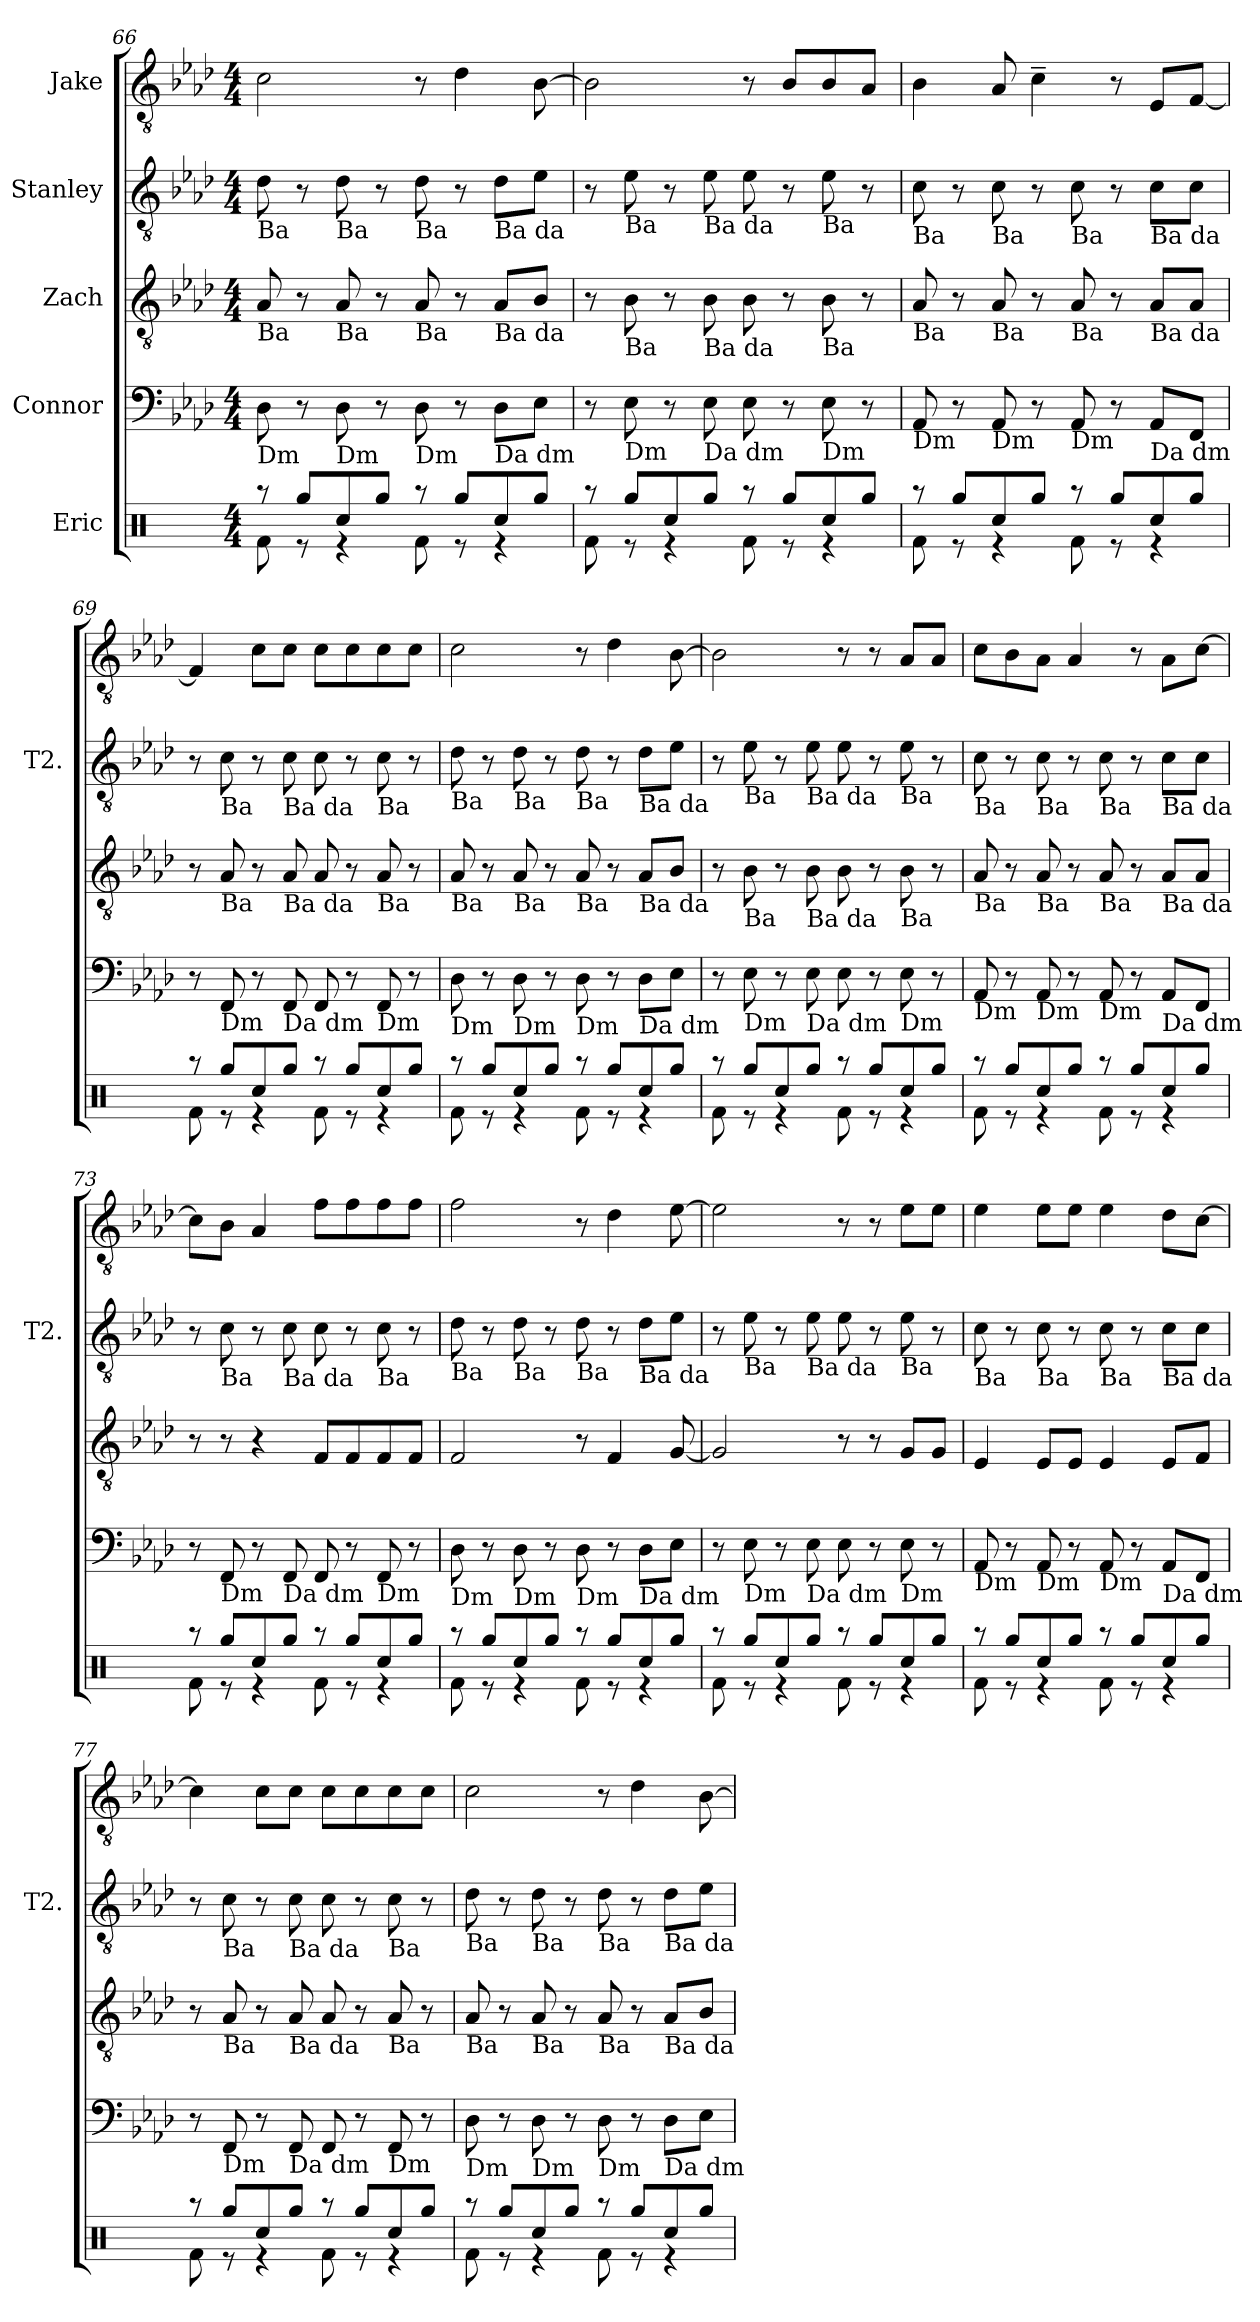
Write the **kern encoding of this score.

**kern	**kern	**kern	**kern	**kern
*part5	*part4	*part3	*part2	*part1
*staff5	*staff4	*staff3	*staff2	*staff1
*I"Eric	*I"Connor	*I"Zach	*I"Stanley	*I"Jake
*	*	*	*I'T2.	*
*clefX	*clefF4	*clefGv2	*clefGv2	*clefGv2
*k[]	*k[b-e-a-d-]	*k[b-e-a-d-]	*k[b-e-a-d-]	*k[b-e-a-d-]
*M4/4	*M4/4	*M4/4	*M4/4	*M4/4
=66	=66	=66	=66	=66
*^	*	*	*	*
!	!	!	!	!LO:TX:b:t=Ba	!
!	!	!	!LO:TX:b:t=Ba	!	!
!	!	!LO:TX:b:t=Dm	!	!	!
8r	8Rf\	8D-\	8A-/	8d-\	2c\
8Rgg/L	8r	8r	8r	8r	.
!	!	!	!	!LO:TX:b:t=Ba	!
!	!	!	!LO:TX:b:t=Ba	!	!
!	!	!LO:TX:b:t=Dm	!	!	!
8Rcc/	4r	8D-\	8A-/	8d-\	.
8Rgg/J	.	8r	8r	8r	.
!	!	!	!	!LO:TX:b:t=Ba	!
!	!	!	!LO:TX:b:t=Ba	!	!
!	!	!LO:TX:b:t=Dm	!	!	!
8r	8Rf\	8D-\	8A-/	8d-\	8r
8Rgg/L	8r	8r	8r	8r	4d-\
!	!	!	!	!LO:TX:b:t=Ba da	!
!	!	!	!LO:TX:b:t=Ba da	!	!
!	!	!LO:TX:b:t=Da dm	!	!	!
8Rcc/	4r	8D-\L	8A-/L	8d-\L	.
8Rgg/J	.	8E-\J	8B-/J	8e-\J	[8B-\
=67	=67	=67	=67	=67	=67
8r	8Rf\	8r	8r	8r	2B-\]
!	!	!	!	!LO:TX:b:t=Ba	!
!	!	!	!LO:TX:b:t=Ba	!	!
!	!	!LO:TX:b:t=Dm	!	!	!
8Rgg/L	8r	8E-\	8B-\	8e-\	.
8Rcc/	4r	8r	8r	8r	.
!	!	!	!	!LO:TX:b:t=Ba da	!
!	!	!	!LO:TX:b:t=Ba da	!	!
!	!	!LO:TX:b:t=Da dm	!	!	!
8Rgg/J	.	8E-\	8B-\	8e-\	.
8r	8Rf\	8E-\	8B-\	8e-\	8r
8Rgg/L	8r	8r	8r	8r	8B-/L
!	!	!	!	!LO:TX:b:t=Ba	!
!	!	!	!LO:TX:b:t=Ba	!	!
!	!	!LO:TX:b:t=Dm	!	!	!
8Rcc/	4r	8E-\	8B-\	8e-\	8B-/
8Rgg/J	.	8r	8r	8r	8A-/J
=68	=68	=68	=68	=68	=68
!	!	!	!	!LO:TX:b:t=Ba	!
!	!	!	!LO:TX:b:t=Ba	!	!
!	!	!LO:TX:b:t=Dm	!	!	!
8r	8Rf\	8AA-/	8A-/	8c\	4B-\
8Rgg/L	8r	8r	8r	8r	.
!	!	!	!	!LO:TX:b:t=Ba	!
!	!	!	!LO:TX:b:t=Ba	!	!
!	!	!LO:TX:b:t=Dm	!	!	!
8Rcc/	4r	8AA-/	8A-/	8c\	8A-/
8Rgg/J	.	8r	8r	8r	4c~\
!	!	!	!	!LO:TX:b:t=Ba	!
!	!	!	!LO:TX:b:t=Ba	!	!
!	!	!LO:TX:b:t=Dm	!	!	!
8r	8Rf\	8AA-/	8A-/	8c\	.
8Rgg/L	8r	8r	8r	8r	8r
!	!	!	!	!LO:TX:b:t=Ba da	!
!	!	!	!LO:TX:b:t=Ba da	!	!
!	!	!LO:TX:b:t=Da dm	!	!	!
8Rcc/	4r	8AA-/L	8A-/L	8c\L	8E-/L
8Rgg/J	.	8FF/J	8A-/J	8c\J	[8F/J
!!LO:LB:g=z
=69	=69	=69	=69	=69	=69
8r	8Rf\	8r	8r	8r	4F/]
!	!	!	!	!LO:TX:b:t=Ba	!
!	!	!	!LO:TX:b:t=Ba	!	!
!	!	!LO:TX:b:t=Dm	!	!	!
8Rgg/L	8r	8FF/	8A-/	8c\	.
8Rcc/	4r	8r	8r	8r	8c\L
!	!	!	!	!LO:TX:b:t=Ba da	!
!	!	!	!LO:TX:b:t=Ba da	!	!
!	!	!LO:TX:b:t=Da dm	!	!	!
8Rgg/J	.	8FF/	8A-/	8c\	8c\J
8r	8Rf\	8FF/	8A-/	8c\	8c\L
8Rgg/L	8r	8r	8r	8r	8c\
!	!	!	!	!LO:TX:b:t=Ba	!
!	!	!	!LO:TX:b:t=Ba	!	!
!	!	!LO:TX:b:t=Dm	!	!	!
8Rcc/	4r	8FF/	8A-/	8c\	8c\
8Rgg/J	.	8r	8r	8r	8c\J
=70	=70	=70	=70	=70	=70
!	!	!	!	!LO:TX:b:t=Ba	!
!	!	!	!LO:TX:b:t=Ba	!	!
!	!	!LO:TX:b:t=Dm	!	!	!
8r	8Rf\	8D-\	8A-/	8d-\	2c\
8Rgg/L	8r	8r	8r	8r	.
!	!	!	!	!LO:TX:b:t=Ba	!
!	!	!	!LO:TX:b:t=Ba	!	!
!	!	!LO:TX:b:t=Dm	!	!	!
8Rcc/	4r	8D-\	8A-/	8d-\	.
8Rgg/J	.	8r	8r	8r	.
!	!	!	!	!LO:TX:b:t=Ba	!
!	!	!	!LO:TX:b:t=Ba	!	!
!	!	!LO:TX:b:t=Dm	!	!	!
8r	8Rf\	8D-\	8A-/	8d-\	8r
8Rgg/L	8r	8r	8r	8r	4d-\
!	!	!	!	!LO:TX:b:t=Ba da	!
!	!	!	!LO:TX:b:t=Ba da	!	!
!	!	!LO:TX:b:t=Da dm	!	!	!
8Rcc/	4r	8D-\L	8A-/L	8d-\L	.
8Rgg/J	.	8E-\J	8B-/J	8e-\J	[8B-\
=71	=71	=71	=71	=71	=71
8r	8Rf\	8r	8r	8r	2B-\]
!	!	!	!	!LO:TX:b:t=Ba	!
!	!	!	!LO:TX:b:t=Ba	!	!
!	!	!LO:TX:b:t=Dm	!	!	!
8Rgg/L	8r	8E-\	8B-\	8e-\	.
8Rcc/	4r	8r	8r	8r	.
!	!	!	!	!LO:TX:b:t=Ba da	!
!	!	!	!LO:TX:b:t=Ba da	!	!
!	!	!LO:TX:b:t=Da dm	!	!	!
8Rgg/J	.	8E-\	8B-\	8e-\	.
8r	8Rf\	8E-\	8B-\	8e-\	8r
8Rgg/L	8r	8r	8r	8r	8r
!	!	!	!	!LO:TX:b:t=Ba	!
!	!	!	!LO:TX:b:t=Ba	!	!
!	!	!LO:TX:b:t=Dm	!	!	!
8Rcc/	4r	8E-\	8B-\	8e-\	8A-/L
8Rgg/J	.	8r	8r	8r	8A-/J
=72	=72	=72	=72	=72	=72
!	!	!	!	!LO:TX:b:t=Ba	!
!	!	!	!LO:TX:b:t=Ba	!	!
!	!	!LO:TX:b:t=Dm	!	!	!
8r	8Rf\	8AA-/	8A-/	8c\	8c\L
8Rgg/L	8r	8r	8r	8r	8B-\
!	!	!	!	!LO:TX:b:t=Ba	!
!	!	!	!LO:TX:b:t=Ba	!	!
!	!	!LO:TX:b:t=Dm	!	!	!
8Rcc/	4r	8AA-/	8A-/	8c\	8A-\J
8Rgg/J	.	8r	8r	8r	4A-/
!	!	!	!	!LO:TX:b:t=Ba	!
!	!	!	!LO:TX:b:t=Ba	!	!
!	!	!LO:TX:b:t=Dm	!	!	!
8r	8Rf\	8AA-/	8A-/	8c\	.
8Rgg/L	8r	8r	8r	8r	8r
!	!	!	!	!LO:TX:b:t=Ba da	!
!	!	!	!LO:TX:b:t=Ba da	!	!
!	!	!LO:TX:b:t=Da dm	!	!	!
8Rcc/	4r	8AA-/L	8A-/L	8c\L	8A-\L
8Rgg/J	.	8FF/J	8A-/J	8c\J	[8c\J
!!LO:PB:g=z
=73	=73	=73	=73	=73	=73
8r	8Rf\	8r	8r	8r	8c\L]
!	!	!	!	!LO:TX:b:t=Ba	!
!	!	!LO:TX:b:t=Dm	!	!	!
8Rgg/L	8r	8FF/	8r	8c\	8B-\J
8Rcc/	4r	8r	4r	8r	4A-/
!	!	!	!	!LO:TX:b:t=Ba da	!
!	!	!LO:TX:b:t=Da dm	!	!	!
8Rgg/J	.	8FF/	.	8c\	.
8r	8Rf\	8FF/	8F/L	8c\	8f\L
8Rgg/L	8r	8r	8F/	8r	8f\
!	!	!	!	!LO:TX:b:t=Ba	!
!	!	!LO:TX:b:t=Dm	!	!	!
8Rcc/	4r	8FF/	8F/	8c\	8f\
8Rgg/J	.	8r	8F/J	8r	8f\J
=74	=74	=74	=74	=74	=74
!	!	!	!	!LO:TX:b:t=Ba	!
!	!	!LO:TX:b:t=Dm	!	!	!
8r	8Rf\	8D-\	2F/	8d-\	2f\
8Rgg/L	8r	8r	.	8r	.
!	!	!	!	!LO:TX:b:t=Ba	!
!	!	!LO:TX:b:t=Dm	!	!	!
8Rcc/	4r	8D-\	.	8d-\	.
8Rgg/J	.	8r	.	8r	.
!	!	!	!	!LO:TX:b:t=Ba	!
!	!	!LO:TX:b:t=Dm	!	!	!
8r	8Rf\	8D-\	8r	8d-\	8r
8Rgg/L	8r	8r	4F/	8r	4d-\
!	!	!	!	!LO:TX:b:t=Ba da	!
!	!	!LO:TX:b:t=Da dm	!	!	!
8Rcc/	4r	8D-\L	.	8d-\L	.
8Rgg/J	.	8E-\J	[8G/	8e-\J	[8e-\
=75	=75	=75	=75	=75	=75
8r	8Rf\	8r	2G/]	8r	2e-\]
!	!	!	!	!LO:TX:b:t=Ba	!
!	!	!LO:TX:b:t=Dm	!	!	!
8Rgg/L	8r	8E-\	.	8e-\	.
8Rcc/	4r	8r	.	8r	.
!	!	!	!	!LO:TX:b:t=Ba da	!
!	!	!LO:TX:b:t=Da dm	!	!	!
8Rgg/J	.	8E-\	.	8e-\	.
8r	8Rf\	8E-\	8r	8e-\	8r
8Rgg/L	8r	8r	8r	8r	8r
!	!	!	!	!LO:TX:b:t=Ba	!
!	!	!LO:TX:b:t=Dm	!	!	!
8Rcc/	4r	8E-\	8G/L	8e-\	8e-\L
8Rgg/J	.	8r	8G/J	8r	8e-\J
=76	=76	=76	=76	=76	=76
!	!	!	!	!LO:TX:b:t=Ba	!
!	!	!LO:TX:b:t=Dm	!	!	!
8r	8Rf\	8AA-/	4E-/	8c\	4e-\
8Rgg/L	8r	8r	.	8r	.
!	!	!	!	!LO:TX:b:t=Ba	!
!	!	!LO:TX:b:t=Dm	!	!	!
8Rcc/	4r	8AA-/	8E-/L	8c\	8e-\L
8Rgg/J	.	8r	8E-/J	8r	8e-\J
!	!	!	!	!LO:TX:b:t=Ba	!
!	!	!LO:TX:b:t=Dm	!	!	!
8r	8Rf\	8AA-/	4E-/	8c\	4e-\
8Rgg/L	8r	8r	.	8r	.
!	!	!	!	!LO:TX:b:t=Ba da	!
!	!	!LO:TX:b:t=Da dm	!	!	!
8Rcc/	4r	8AA-/L	8E-/L	8c\L	8d-\L
8Rgg/J	.	8FF/J	8F/J	8c\J	[8c\J
!!LO:LB:g=z
=77	=77	=77	=77	=77	=77
8r	8Rf\	8r	8r	8r	4c\]
!	!	!	!	!LO:TX:b:t=Ba	!
!	!	!	!LO:TX:b:t=Ba	!	!
!	!	!LO:TX:b:t=Dm	!	!	!
8Rgg/L	8r	8FF/	8A-/	8c\	.
8Rcc/	4r	8r	8r	8r	8c\L
!	!	!	!	!LO:TX:b:t=Ba da	!
!	!	!	!LO:TX:b:t=Ba da	!	!
!	!	!LO:TX:b:t=Da dm	!	!	!
8Rgg/J	.	8FF/	8A-/	8c\	8c\J
8r	8Rf\	8FF/	8A-/	8c\	8c\L
8Rgg/L	8r	8r	8r	8r	8c\
!	!	!	!	!LO:TX:b:t=Ba	!
!	!	!	!LO:TX:b:t=Ba	!	!
!	!	!LO:TX:b:t=Dm	!	!	!
8Rcc/	4r	8FF/	8A-/	8c\	8c\
8Rgg/J	.	8r	8r	8r	8c\J
=78	=78	=78	=78	=78	=78
!	!	!	!	!LO:TX:b:t=Ba	!
!	!	!	!LO:TX:b:t=Ba	!	!
!	!	!LO:TX:b:t=Dm	!	!	!
8r	8Rf\	8D-\	8A-/	8d-\	2c\
8Rgg/L	8r	8r	8r	8r	.
!	!	!	!	!LO:TX:b:t=Ba	!
!	!	!	!LO:TX:b:t=Ba	!	!
!	!	!LO:TX:b:t=Dm	!	!	!
8Rcc/	4r	8D-\	8A-/	8d-\	.
8Rgg/J	.	8r	8r	8r	.
!	!	!	!	!LO:TX:b:t=Ba	!
!	!	!	!LO:TX:b:t=Ba	!	!
!	!	!LO:TX:b:t=Dm	!	!	!
8r	8Rf\	8D-\	8A-/	8d-\	8r
8Rgg/L	8r	8r	8r	8r	4d-\
!	!	!	!	!LO:TX:b:t=Ba da	!
!	!	!	!LO:TX:b:t=Ba da	!	!
!	!	!LO:TX:b:t=Da dm	!	!	!
8Rcc/	4r	8D-\L	8A-/L	8d-\L	.
8Rgg/J	.	8E-\J	8B-/J	8e-\J	[8B-\
*v	*v	*	*	*	*
=	=	=	=	=
*-	*-	*-	*-	*-
